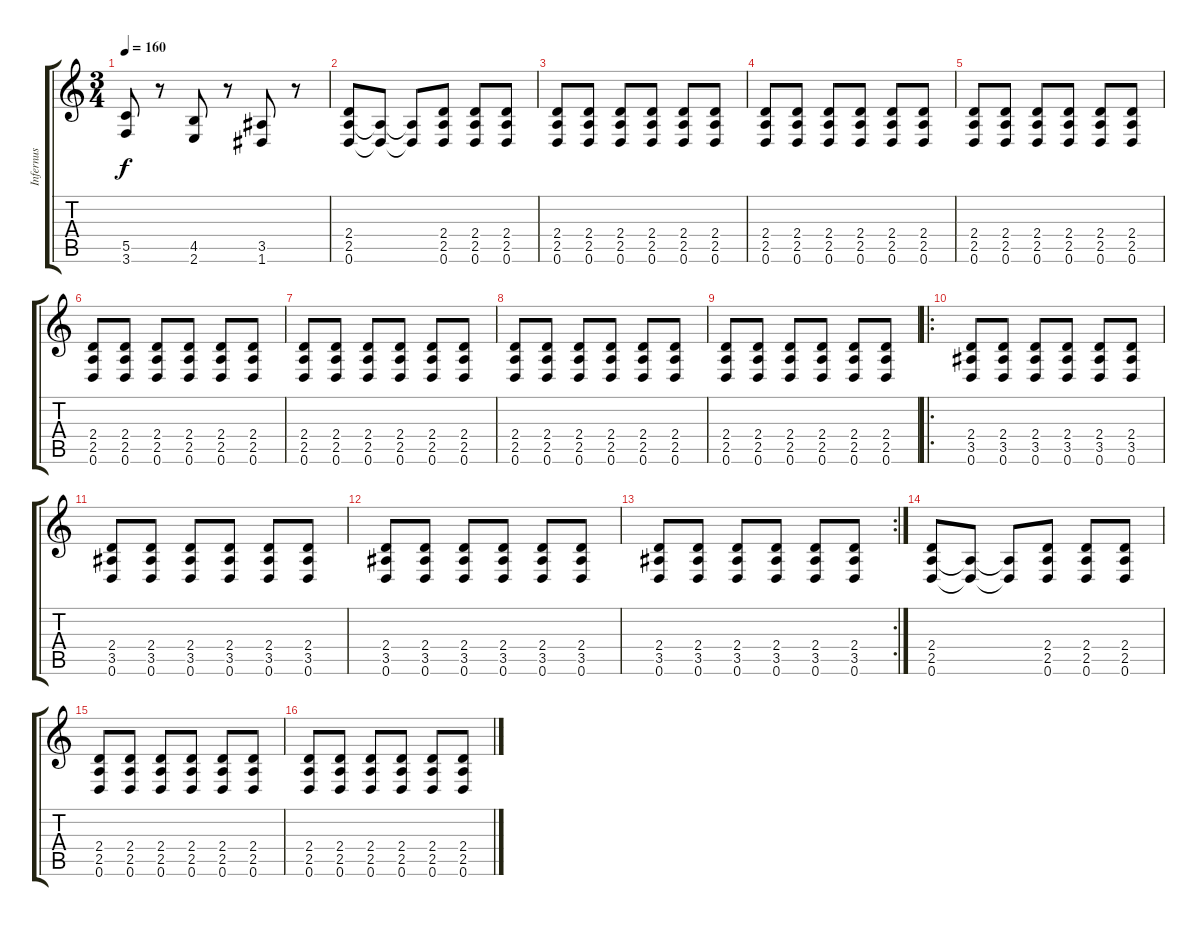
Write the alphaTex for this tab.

\track ("Infernus" "Infernus") {instrument distortionguitar}
\staff {score tabs}
\tuning (D4 A3 F3 C3 G2 D2) {hide}
\ts (3 4)
\tempo 160
\clef g2
\ks c
(5.5 3.6).8{dy f} r.8 (4.5 2.6).8 r.8 (3.5 1.6).8 r.8 |
(2.4 2.5 0.6).8 (2.5{t} 0.6{t}).8 (2.5{t} 0.6{t}).8 (2.4 2.5 0.6).8 (2.4 2.5 0.6).8 (2.4 2.5 0.6).8 |
(2.4 2.5 0.6).8 (2.4 2.5 0.6).8 (2.4 2.5 0.6).8 (2.4 2.5 0.6).8 (2.4 2.5 0.6).8 (2.4 2.5 0.6).8 |
(2.4 2.5 0.6).8 (2.4 2.5 0.6).8 (2.4 2.5 0.6).8 (2.4 2.5 0.6).8 (2.4 2.5 0.6).8 (2.4 2.5 0.6).8 |
(2.4 2.5 0.6).8 (2.4 2.5 0.6).8 (2.4 2.5 0.6).8 (2.4 2.5 0.6).8 (2.4 2.5 0.6).8 (2.4 2.5 0.6).8 |
(2.4 2.5 0.6).8 (2.4 2.5 0.6).8 (2.4 2.5 0.6).8 (2.4 2.5 0.6).8 (2.4 2.5 0.6).8 (2.4 2.5 0.6).8 |
(2.4 2.5 0.6).8 (2.4 2.5 0.6).8 (2.4 2.5 0.6).8 (2.4 2.5 0.6).8 (2.4 2.5 0.6).8 (2.4 2.5 0.6).8 |
(2.4 2.5 0.6).8 (2.4 2.5 0.6).8 (2.4 2.5 0.6).8 (2.4 2.5 0.6).8 (2.4 2.5 0.6).8 (2.4 2.5 0.6).8 |
(2.4 2.5 0.6).8 (2.4 2.5 0.6).8 (2.4 2.5 0.6).8 (2.4 2.5 0.6).8 (2.4 2.5 0.6).8 (2.4 2.5 0.6).8 |
\ro
(2.4 3.5 0.6).8 (2.4 3.5 0.6).8 (2.4 3.5 0.6).8 (2.4 3.5 0.6).8 (2.4 3.5 0.6).8 (2.4 3.5 0.6).8 |
(2.4 3.5 0.6).8 (2.4 3.5 0.6).8 (2.4 3.5 0.6).8 (2.4 3.5 0.6).8 (2.4 3.5 0.6).8 (2.4 3.5 0.6).8 |
(2.4 3.5 0.6).8 (2.4 3.5 0.6).8 (2.4 3.5 0.6).8 (2.4 3.5 0.6).8 (2.4 3.5 0.6).8 (2.4 3.5 0.6).8 |
\rc 2
(2.4 3.5 0.6).8 (2.4 3.5 0.6).8 (2.4 3.5 0.6).8 (2.4 3.5 0.6).8 (2.4 3.5 0.6).8 (2.4 3.5 0.6).8 |
(2.4 2.5 0.6).8 (2.5{t} 0.6{t}).8 (2.5{t} 0.6{t}).8 (2.4 2.5 0.6).8 (2.4 2.5 0.6).8 (2.4 2.5 0.6).8 |
(2.4 2.5 0.6).8 (2.4 2.5 0.6).8 (2.4 2.5 0.6).8 (2.4 2.5 0.6).8 (2.4 2.5 0.6).8 (2.4 2.5 0.6).8 |
(2.4 2.5 0.6).8 (2.4 2.5 0.6).8 (2.4 2.5 0.6).8 (2.4 2.5 0.6).8 (2.4 2.5 0.6).8 (2.4 2.5 0.6).8
